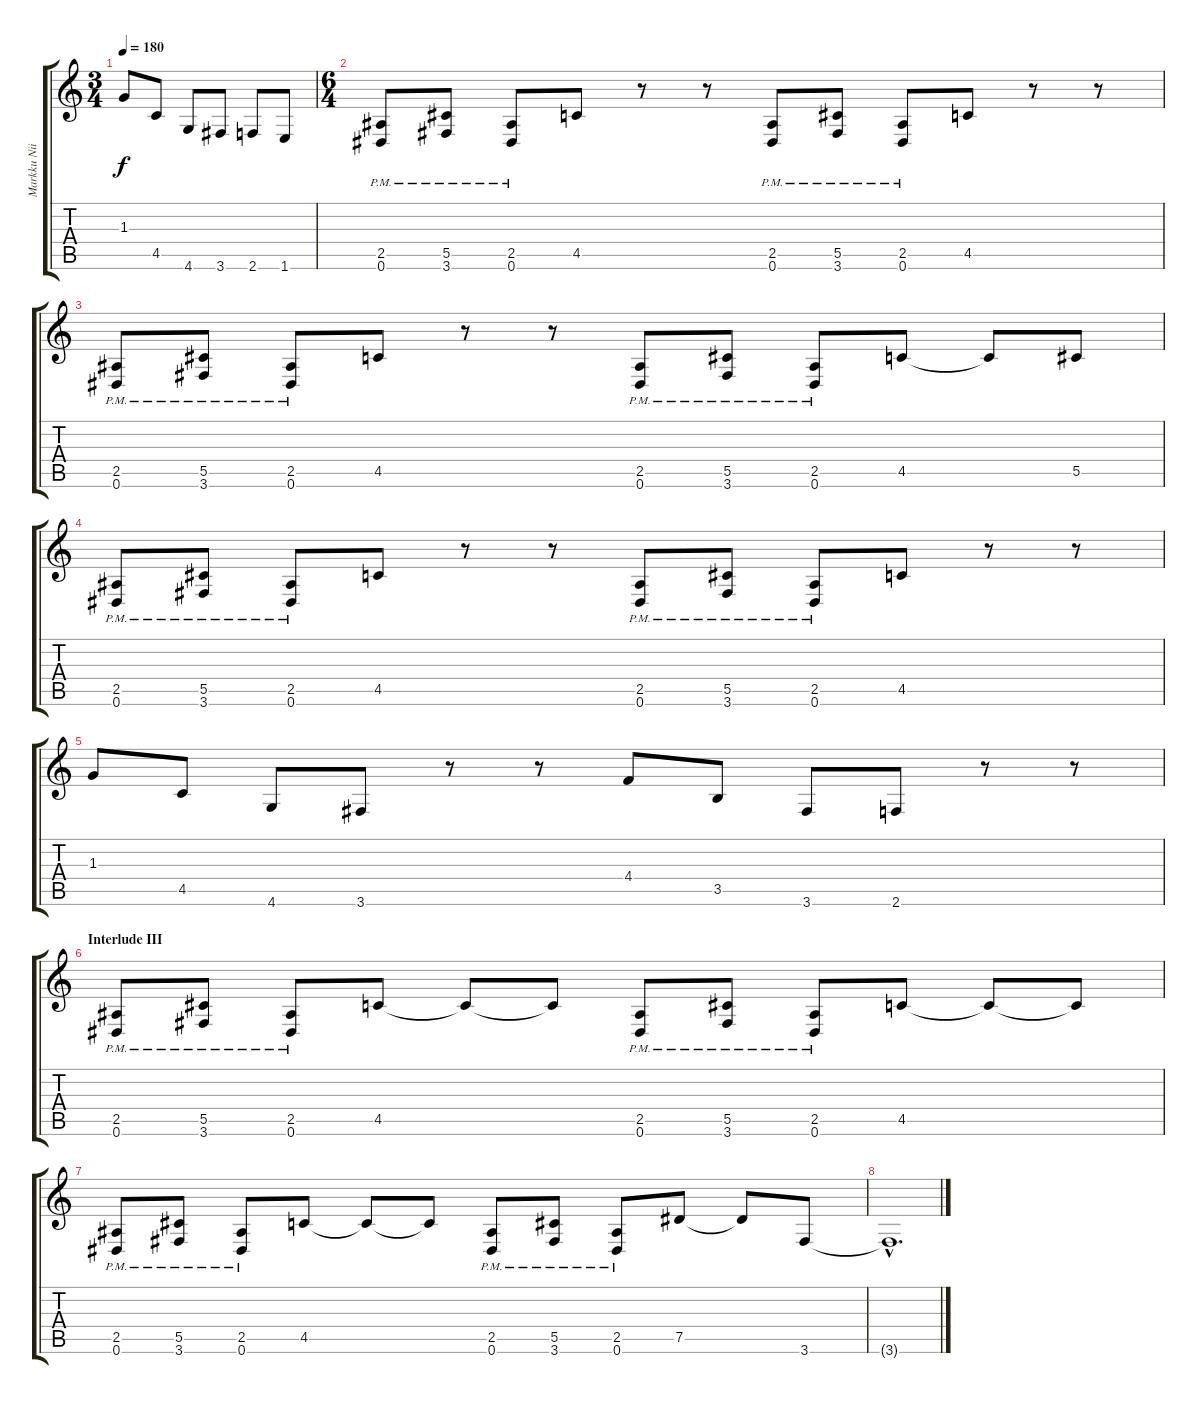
\track ("Markku Niiranen" "Markku Nii") {instrument distortionguitar}
\staff {score tabs}
\tuning (Eb4 Bb3 Gb3 Db3 Ab2 Eb2) {hide}
\ts (3 4)
\tempo 180
\clef g2
\ks c
1.3.8{dy f} 4.5.8 4.6.8 3.6.8 2.6.8 1.6.8 |
\ts (6 4)
(2.5{pm} 0.6{pm}).8 (5.5{pm} 3.6{pm}).8 (2.5{pm} 0.6{pm}).8 4.5.8 r.8 r.8 (2.5{pm} 0.6{pm}).8 (5.5{pm} 3.6{pm}).8 (2.5{pm} 0.6{pm}).8 4.5.8 r.8 r.8 |
(2.5{pm} 0.6{pm}).8 (5.5{pm} 3.6{pm}).8 (2.5{pm} 0.6{pm}).8 4.5.8 r.8 r.8 (2.5{pm} 0.6{pm}).8 (5.5{pm} 3.6{pm}).8 (2.5{pm} 0.6{pm}).8 4.5.8 4.5{t}.8 5.5.8 |
(2.5{pm} 0.6{pm}).8 (5.5{pm} 3.6{pm}).8 (2.5{pm} 0.6{pm}).8 4.5.8 r.8 r.8 (2.5{pm} 0.6{pm}).8 (5.5{pm} 3.6{pm}).8 (2.5{pm} 0.6{pm}).8 4.5.8 r.8 r.8 |
1.3.8 4.5.8 4.6.8 3.6.8 r.8 r.8 4.4.8 3.5.8 3.6.8 2.6.8 r.8 r.8 |
\section ("" "Interlude III")
(2.5{pm} 0.6{pm}).8 (5.5{pm} 3.6{pm}).8 (2.5{pm} 0.6{pm}).8 4.5.8 4.5{t}.8 4.5{t}.8 (2.5{pm} 0.6{pm}).8 (5.5{pm} 3.6{pm}).8 (2.5{pm} 0.6{pm}).8 4.5.8 4.5{t}.8 4.5{t}.8 |
(2.5{pm} 0.6{pm}).8 (5.5{pm} 3.6{pm}).8 (2.5{pm} 0.6{pm}).8 4.5.8 4.5{t}.8 4.5{t}.8 (2.5{pm} 0.6{pm}).8 (5.5{pm} 3.6{pm}).8 (2.5{pm} 0.6{pm}).8 7.5.8 7.5{t}.8 3.6.8 |
3.6{hac t}.1{d}
